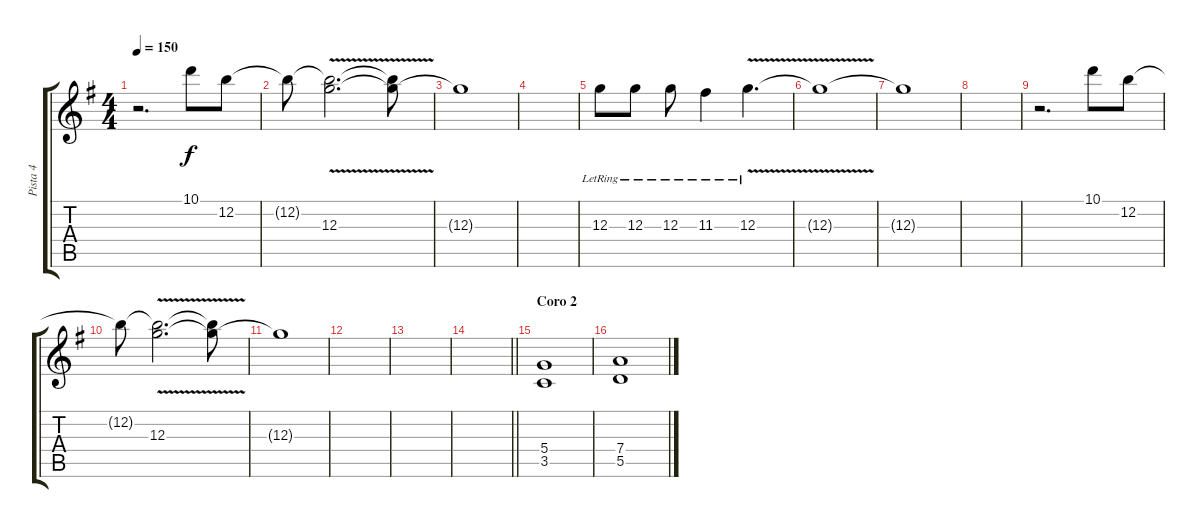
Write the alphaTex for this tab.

\track ("Pista 4" "Pista 4") {instrument overdrivenguitar}
\staff {score tabs}
\tuning (E4 B3 G3 D3 A2 E2) {hide}
\ts (4 4)
\tempo 150
\clef g2
\ks g
r.2{d dy f} 10.1.8 12.2.8 |
12.2{t}.8 (12.2{t} 12.3{v}).2{d} (12.2{t} 12.3{t}).8 |
12.3{t}.1 |
|
12.3{lr}.8 12.3{lr}.8 12.3{lr}.8 11.3{lr}.4 12.3{v lr}.4{d} |
12.3{t}.1 |
12.3{t}.1 |
|
r.2{d} 10.1.8 12.2.8 |
12.2{t}.8 (12.2{t} 12.3{v}).2{d} (12.2{t} 12.3{t}).8 |
12.3{t}.1 |
|
|
\barLineRight lightlight
|
\section ("" "Coro 2")
(5.4 3.5).1 |
(7.4 5.5).1
